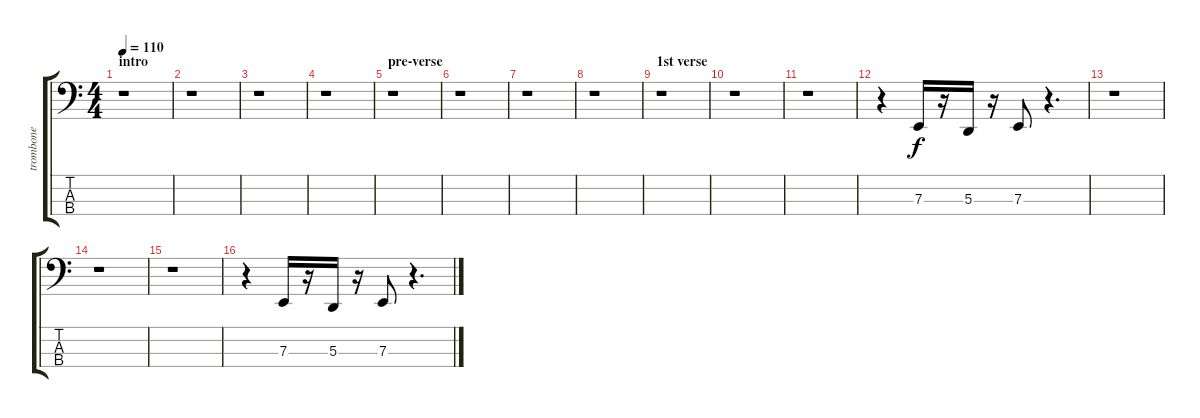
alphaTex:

\track ("trombone" "trombone") {instrument trombone}
\staff {score tabs}
\tuning (G2 D2 A1 E1) {hide}
\ts (4 4)
\section ("" "intro")
\tempo 110
\clef f4
\ks aminor
r.1{dy f instrument trombone} |
r.1 |
r.1 |
r.1 |
\section ("" "pre-verse")
r.1 |
r.1 |
r.1 |
r.1 |
\section ("" "1st verse")
r.1 |
r.1 |
r.1 |
r.4 7.3.16 r.16 5.3.16 r.16 7.3.8 r.4{d} |
r.1 |
r.1 |
r.1 |
r.4 7.3.16 r.16 5.3.16 r.16 7.3.8 r.4{d}
